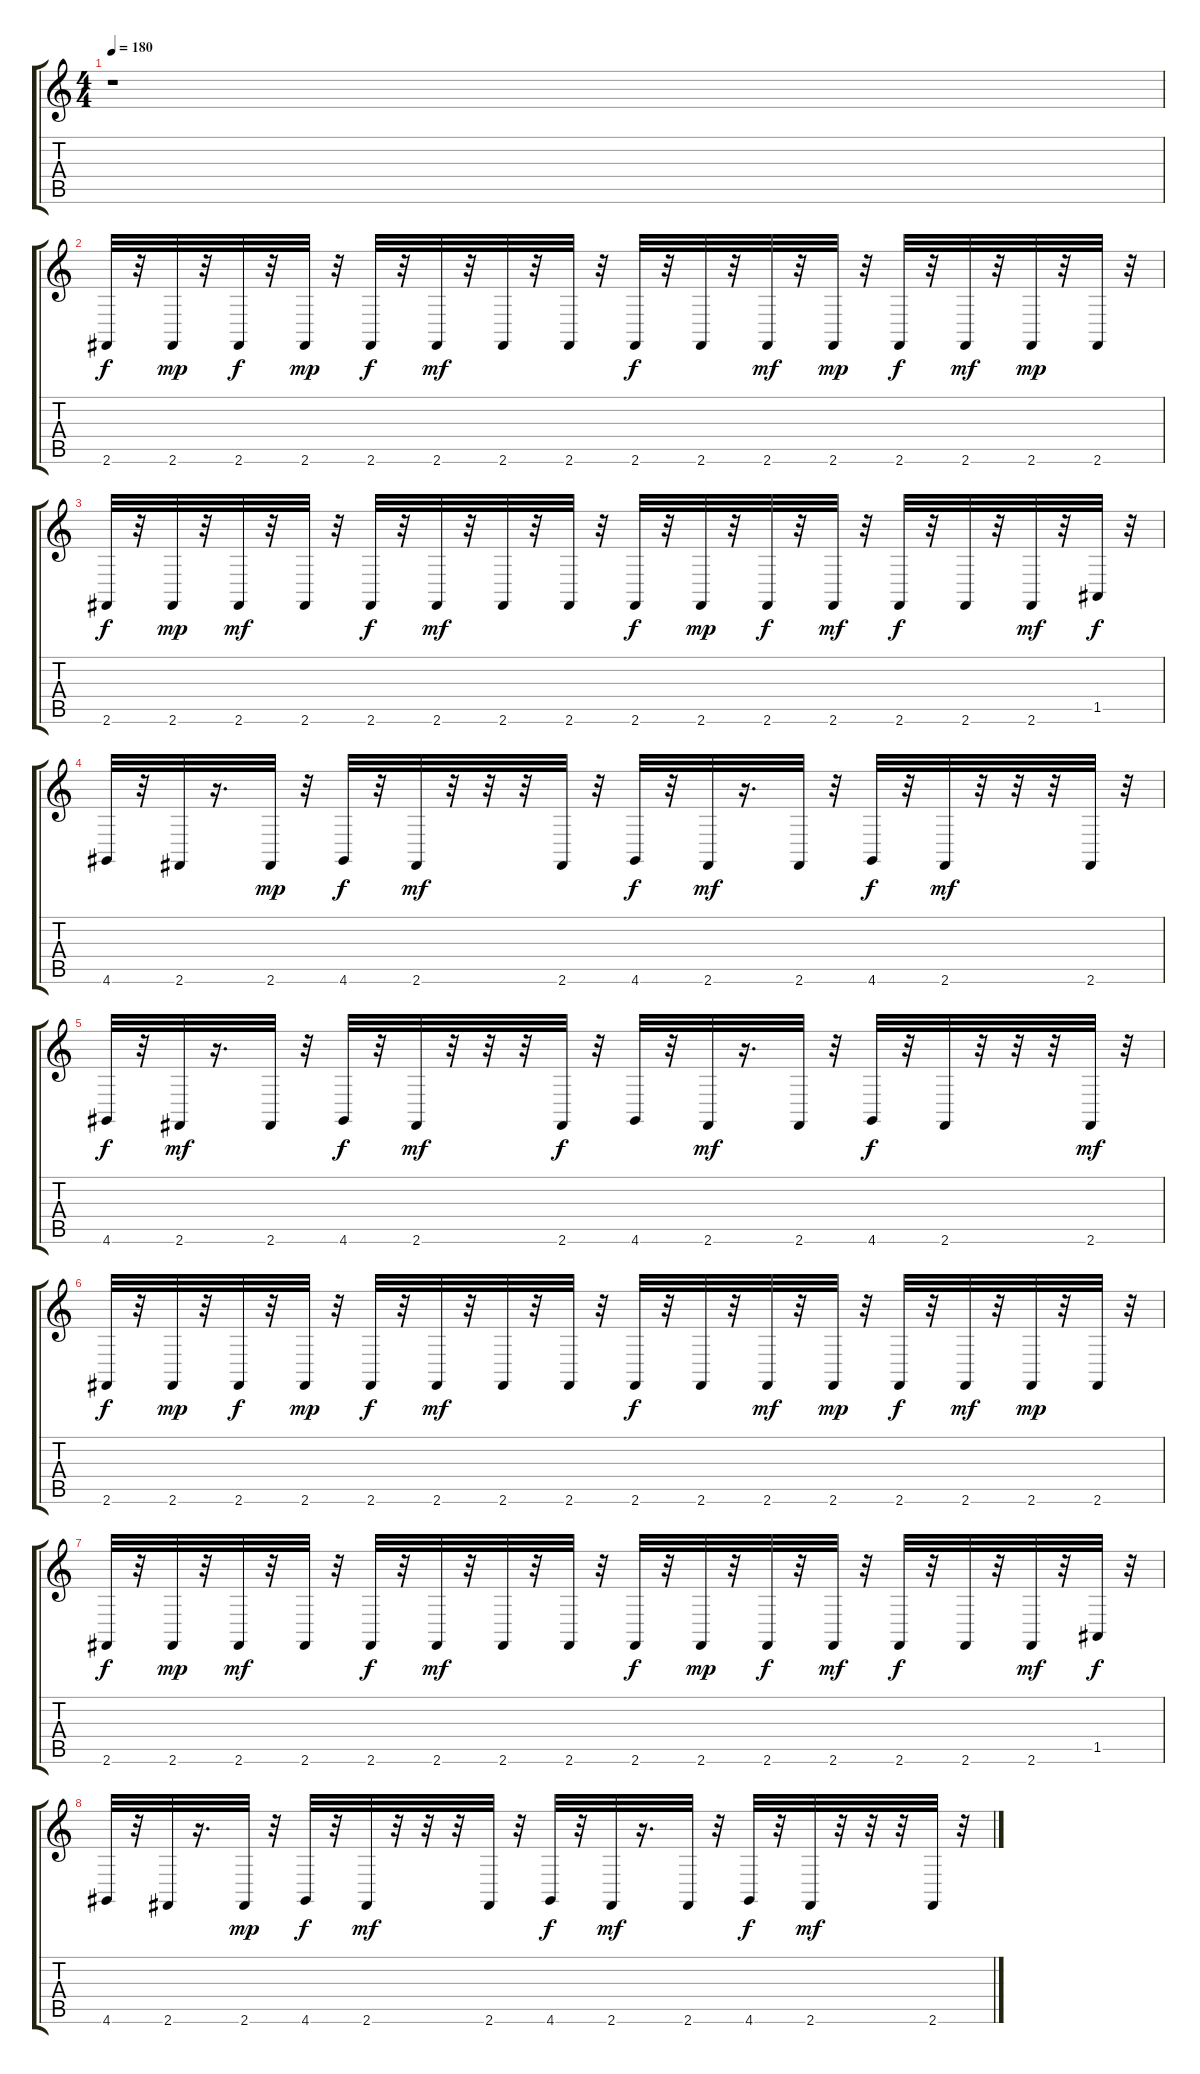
\track "" {instrument acousticgrandpiano}
\staff {score tabs}
\tuning (E4 B3 G3 D3 A2 E2) {hide}
\ts (4 4)
\tempo 180
\clef g2
\ks c
r.1{dy f instrument acousticgrandpiano} |
2.6.32 r.32 2.6.32{dy mp} r.32 2.6.32{dy f} r.32 2.6.32{dy mp} r.32 2.6.32{dy f} r.32 2.6.32{dy mf} r.32 2.6.32 r.32 2.6.32 r.32 2.6.32{dy f} r.32 2.6.32 r.32 2.6.32{dy mf} r.32 2.6.32{dy mp} r.32 2.6.32{dy f} r.32 2.6.32{dy mf} r.32 2.6.32{dy mp} r.32 2.6.32 r.32 |
2.6.32{dy f} r.32 2.6.32{dy mp} r.32 2.6.32{dy mf} r.32 2.6.32 r.32 2.6.32{dy f} r.32 2.6.32{dy mf} r.32 2.6.32 r.32 2.6.32 r.32 2.6.32{dy f} r.32 2.6.32{dy mp} r.32 2.6.32{dy f} r.32 2.6.32{dy mf} r.32 2.6.32{dy f} r.32 2.6.32 r.32 2.6.32{dy mf} r.32 1.5.32{dy f} r.32 |
4.6.32 r.32 2.6.32 r.16{d} 2.6.32{dy mp} r.32 4.6.32{dy f} r.32 2.6.32{dy mf} r.32 r.32 r.32 2.6.32 r.32 4.6.32{dy f} r.32 2.6.32{dy mf} r.16{d} 2.6.32 r.32 4.6.32{dy f} r.32 2.6.32{dy mf} r.32 r.32 r.32 2.6.32 r.32 |
4.6.32{dy f} r.32 2.6.32{dy mf} r.16{d} 2.6.32 r.32 4.6.32{dy f} r.32 2.6.32{dy mf} r.32 r.32 r.32 2.6.32{dy f} r.32 4.6.32 r.32 2.6.32{dy mf} r.16{d} 2.6.32 r.32 4.6.32{dy f} r.32 2.6.32 r.32 r.32 r.32 2.6.32{dy mf} r.32 |
2.6.32{dy f} r.32 2.6.32{dy mp} r.32 2.6.32{dy f} r.32 2.6.32{dy mp} r.32 2.6.32{dy f} r.32 2.6.32{dy mf} r.32 2.6.32 r.32 2.6.32 r.32 2.6.32{dy f} r.32 2.6.32 r.32 2.6.32{dy mf} r.32 2.6.32{dy mp} r.32 2.6.32{dy f} r.32 2.6.32{dy mf} r.32 2.6.32{dy mp} r.32 2.6.32 r.32 |
2.6.32{dy f} r.32 2.6.32{dy mp} r.32 2.6.32{dy mf} r.32 2.6.32 r.32 2.6.32{dy f} r.32 2.6.32{dy mf} r.32 2.6.32 r.32 2.6.32 r.32 2.6.32{dy f} r.32 2.6.32{dy mp} r.32 2.6.32{dy f} r.32 2.6.32{dy mf} r.32 2.6.32{dy f} r.32 2.6.32 r.32 2.6.32{dy mf} r.32 1.5.32{dy f} r.32 |
4.6.32 r.32 2.6.32 r.16{d} 2.6.32{dy mp} r.32 4.6.32{dy f} r.32 2.6.32{dy mf} r.32 r.32 r.32 2.6.32 r.32 4.6.32{dy f} r.32 2.6.32{dy mf} r.16{d} 2.6.32 r.32 4.6.32{dy f} r.32 2.6.32{dy mf} r.32 r.32 r.32 2.6.32 r.32
